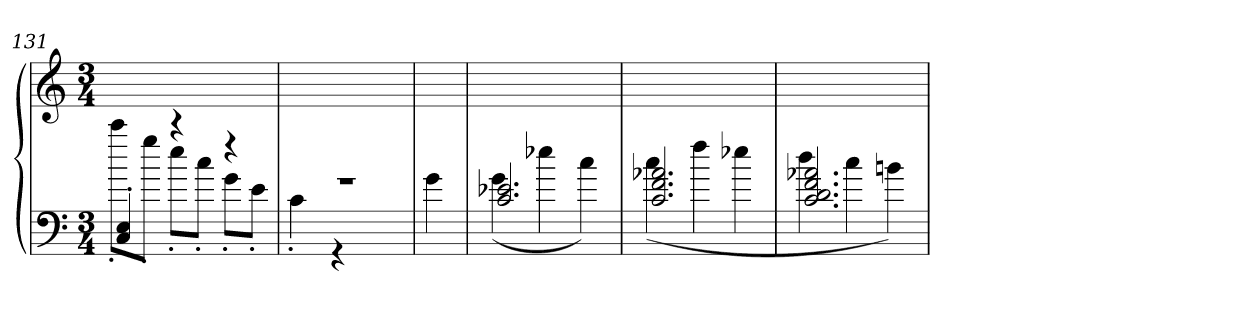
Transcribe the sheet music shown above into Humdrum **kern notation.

**kern	**kern
*part1	*part1
*staff2	*staff1
*clefF4	*clefG2
*k[]	*k[]
*M3/4	*M3/4
=131	=131
*^	*
4C' 4E'	8ccc'L	2.ryy
.	8gg'J	.
4r	8ee'L	.
.	8cc'J	.
4r	8g'L	.
.	8e'J	.
=132	=132	=132
2.r	4c'	2.ryy
.	4r	.
.	4ryy	.
*v	*v	*
=	=
4g	4ryy
=134	=134
*^	*
2.c 2.e-	(4g	2.ryy
.	4ee-	.
.	4cc)	.
=135	=135	=135
2.c 2.f 2.a-	(4cc	2.ryy
.	4ff	.
.	4ee-	.
=136	=136	=136
2.c 2.d 2.f 2.a-	4dd	2.ryy
.	4cc	.
.	4bn)	.
*v	*v	*
=	=
*-	*-
